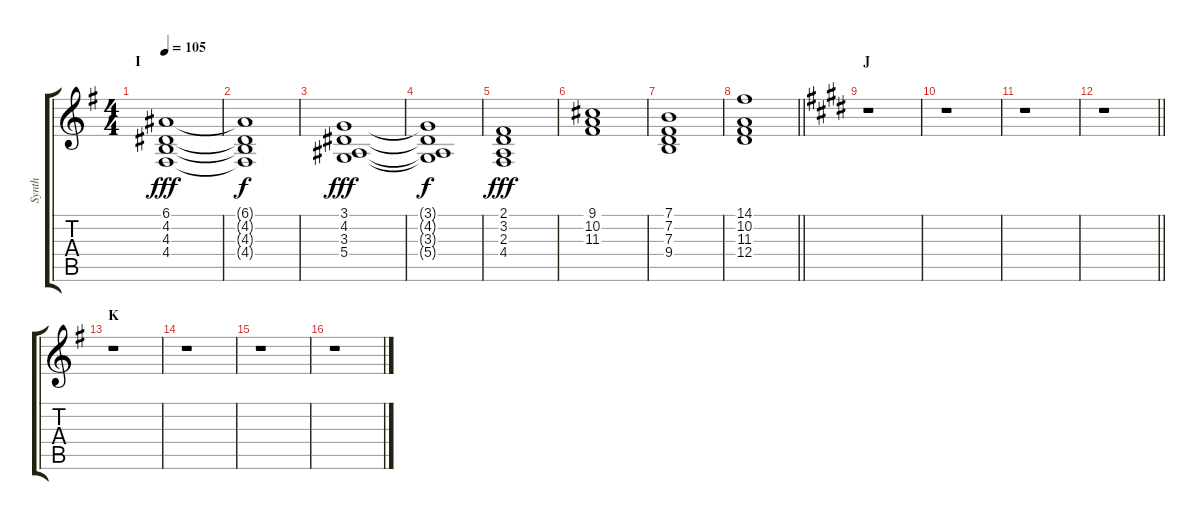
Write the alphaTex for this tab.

\track ("Synth" "Synth") {instrument choiraahs}
\staff {score tabs}
\tuning (E4 B3 G3 D3 A2 E2) {hide}
\ts (4 4)
\section ("" "I")
\tempo 105
\clef g2
\ks g
(6.1 4.2 4.3 4.4).1{dy fff} |
(6.1{t} 4.2{t} 4.3{t} 4.4{t}).1{dy f} |
(3.1 4.2 3.3 5.4).1{dy fff} |
(3.1{t} 4.2{t} 3.3{t} 5.4{t}).1{dy f} |
(2.1 3.2 2.3 4.4).1{dy fff} |
(9.1 10.2 11.3).1 |
(7.1 7.2 7.3 9.4).1 |
\barLineRight lightlight
(14.1 10.2 11.3 12.4).1 |
\section ("" "J")
\ks e
r.1 |
r.1 |
r.1 |
\barLineRight lightlight
r.1 |
\section ("" "K")
\ks g
r.1 |
r.1 |
r.1 |
r.1
